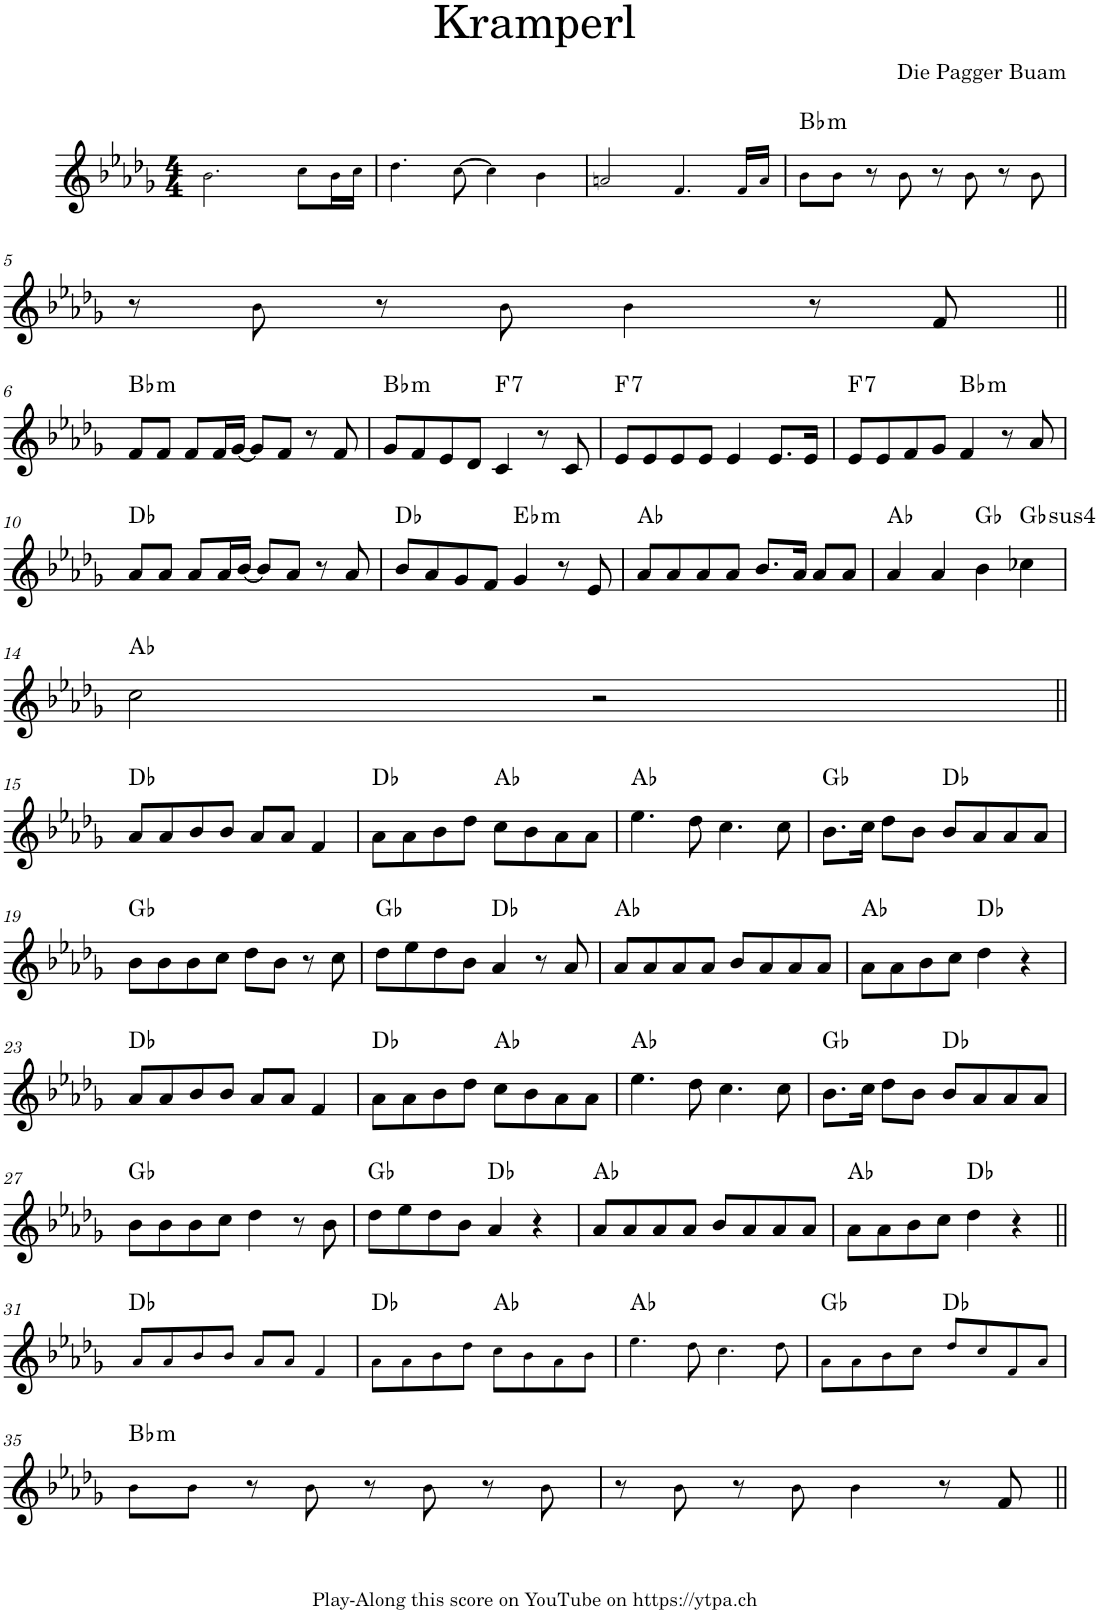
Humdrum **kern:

**kern	**harte
*part1	*part1
*staff1	*
*I"Piano	*
*I'Pno.	*
*clefG2	*
*k[b-e-a-d-g-]	*
*M4/4	*
=1	=1
2.b-!\	.
8cc!\L	.
16b-!\L	.
16cc!\JJ	.
=2	=2
4.dd-!\	.
[8cc!\	.
4cc!\]	.
4b-!\	.
=3	=3
2an!/	.
4.f!/	.
16f!/LL	.
16a!/JJ	.
=4	=4
!	!LO:H:kt=m
8b-!\L	Bb:min
8b-!\J	.
8r	.
8b-!\	.
8r	.
8b-!\	.
8r	.
8b-!\	.
!!LO:LB:g=z
=5	=5
8r	.
8b-!\	.
8r	.
8b-!\	.
4b-!\	.
8r	.
8f/	.
!!LO:LB:g=z
=6||	=6||
!	!LO:H:kt=m
8f/L	Bb:min
8f/J	.
8f/L	.
16f/L	.
[16g-/JJ	.
8g-/L]	.
8f/J	.
8r	.
8f/	.
=7	=7
!	!LO:H:kt=m
8g-/L	Bb:min
8f/	.
8e-/	.
8d-/J	.
!	!LO:H:kt=7
4c/	F:7
8r	.
8c/	.
=8	=8
!	!LO:H:kt=7
8e-/L	F:7
8e-/	.
8e-/	.
8e-/J	.
4e-/	.
8.e-/L	.
16e-/Jk	.
=9	=9
!	!LO:H:kt=7
8e-/L	F:7
8e-/	.
8f/	.
8g-/J	.
!	!LO:H:kt=m
4f/	Bb:min
8r	.
8a-/	.
!!LO:LB:g=z
=10	=10
8a-/L	Db:maj
8a-/J	.
8a-/L	.
16a-/L	.
[16b-/JJ	.
8b-/L]	.
8a-/J	.
8r	.
8a-/	.
=11	=11
8b-/L	Db:maj
8a-/	.
8g-/	.
8f/J	.
!	!LO:H:kt=m
4g-/	Eb:min
8r	.
8e-/	.
=12	=12
8a-/L	Ab:maj
8a-/	.
8a-/	.
8a-/J	.
8.b-/L	.
16a-/Jk	.
8a-/L	.
8a-/J	.
=13	=13
4a-/	Ab:maj
4a-/	.
4b-\	Gb:maj
!	!LO:H:kt=4
4cc-X\	Gb:sus4
!!LO:LB:g=z
=14	=14
2cc\	Ab:maj
2r	.
!!LO:LB:g=z
=15||	=15||
8a-/L	Db:maj
8a-/	.
8b-/	.
8b-/J	.
8a-/L	.
8a-/J	.
4f/	.
=16	=16
8a-\L	Db:maj
8a-\	.
8b-\	.
8dd-\J	.
8cc\L	Ab:maj
8b-\	.
8a-\	.
8a-\J	.
=17	=17
4.ee-\	Ab:maj
8dd-\	.
4.cc\	.
8cc\	.
=18	=18
8.b-\L	Gb:maj
16cc\Jk	.
8dd-\L	.
8b-\J	.
8b-/L	Db:maj
8a-/	.
8a-/	.
8a-/J	.
!!LO:LB:g=z
=19	=19
8b-\L	Gb:maj
8b-\	.
8b-\	.
8cc\J	.
8dd-\L	.
8b-\J	.
8r	.
8cc\	.
=20	=20
8dd-\L	Gb:maj
8ee-\	.
8dd-\	.
8b-\J	.
4a-/	Db:maj
8r	.
8a-/	.
=21	=21
8a-/L	Ab:maj
8a-/	.
8a-/	.
8a-/J	.
8b-/L	.
8a-/	.
8a-/	.
8a-/J	.
=22	=22
8a-\L	Ab:maj
8a-\	.
8b-\	.
8cc\J	.
4dd-\	Db:maj
4r	.
!!LO:LB:g=z
=23	=23
8a-/L	Db:maj
8a-/	.
8b-/	.
8b-/J	.
8a-/L	.
8a-/J	.
4f/	.
=24	=24
8a-\L	Db:maj
8a-\	.
8b-\	.
8dd-\J	.
8cc\L	Ab:maj
8b-\	.
8a-\	.
8a-\J	.
=25	=25
4.ee-\	Ab:maj
8dd-\	.
4.cc\	.
8cc\	.
=26	=26
8.b-\L	Gb:maj
16cc\Jk	.
8dd-\L	.
8b-\J	.
8b-/L	Db:maj
8a-/	.
8a-/	.
8a-/J	.
!!LO:LB:g=z
=27	=27
8b-\L	Gb:maj
8b-\	.
8b-\	.
8cc\J	.
4dd-\	.
8r	.
8b-\	.
=28	=28
8dd-\L	Gb:maj
8ee-\	.
8dd-\	.
8b-\J	.
4a-/	Db:maj
4r	.
=29	=29
8a-/L	Ab:maj
8a-/	.
8a-/	.
8a-/J	.
8b-/L	.
8a-/	.
8a-/	.
8a-/J	.
=30	=30
8a-\L	Ab:maj
8a-\	.
8b-\	.
8cc\J	.
4dd-\	Db:maj
4r	.
!!LO:LB:g=z
=31||	=31||
8a-!/L	Db:maj
8a-!/	.
8b-!/	.
8b-!/J	.
8a-!/L	.
8a-!/J	.
4f!/	.
=32	=32
8a-!\L	Db:maj
8a-!\	.
8b-!\	.
8dd-!\J	.
8cc!\L	Ab:maj
8b-!\	.
8a-!\	.
8b-!\J	.
=33	=33
4.ee-!\	Ab:maj
8dd-!\	.
4.cc!\	.
8dd-!\	.
=34	=34
8a-!\L	Gb:maj
8a-!\	.
8b-!\	.
8cc!\J	.
8dd-!/L	Db:maj
8cc!/	.
8f!/	.
8a-!/J	.
!!LO:LB:g=z
=35	=35
!	!LO:H:kt=m
8b-!\L	Bb:min
8b-!\J	.
8r	.
8b-!\	.
8r	.
8b-!\	.
8r	.
8b-!\	.
=36	=36
8r	.
8b-!\	.
8r	.
8b-!\	.
4b-!\	.
8r	.
8f/	.
=||	=||
*-	*-
